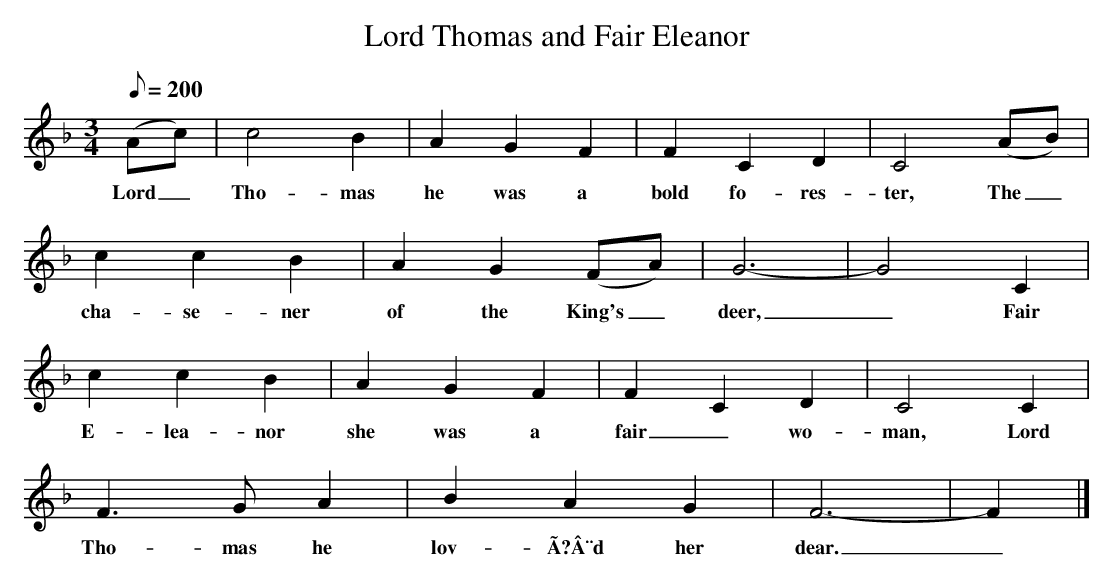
X:1
T:Lord Thomas and Fair Eleanor
L:1/8
Q:200
M:3/4
K:F
(Ac)|c4 B2|A2 G2 F2|F2 C2 D2|C4 (AB)|
w:Lord_ Tho-mas he was a bold fo-res-ter, The_
c2 c2 B2|A2 G2 (FA)|G6-|G4 C2|
w:cha-se-ner of the King's_ deer,_ Fair
c2 c2 B2|A2 G2 F2|F2 C2 D2|C4 C2|
w:E-lea-nor she was a fair_ wo-man, Lord
F3 G A2|B2 A2 G2|F6-|F2|]
w:Tho-mas he lov-Ã?Â¨d her dear._
